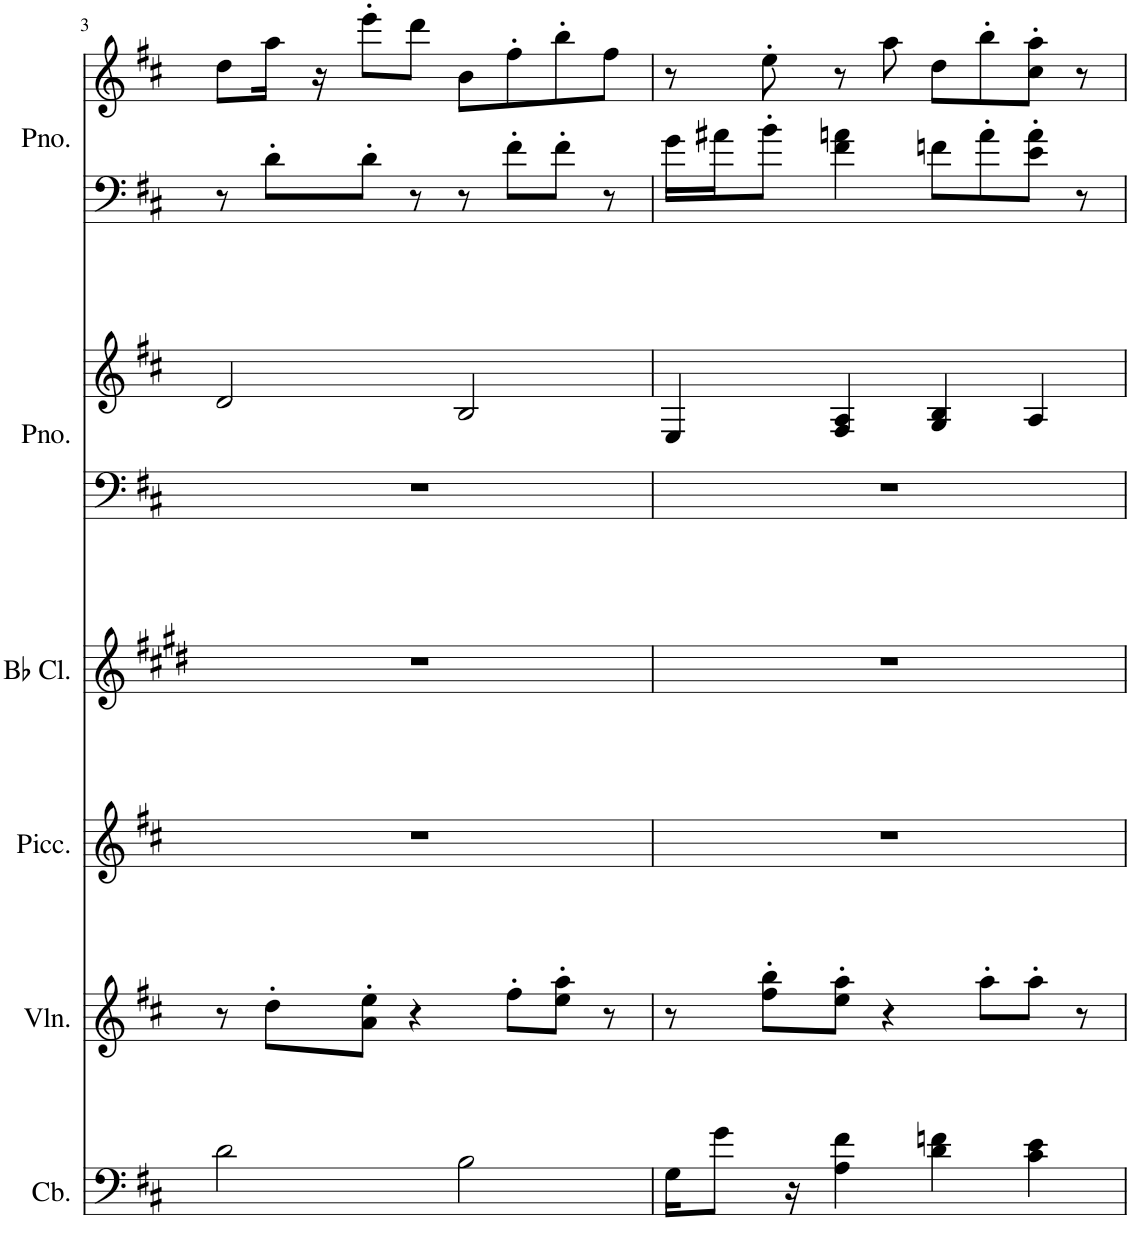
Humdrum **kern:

**kern	**kern	**kern	**kern	**kern	**kern	**kern	**kern
*part6	*part5	*part4	*part3	*part2	*part2	*part1	*part1
*staff8	*staff7	*staff6	*staff5	*staff4	*staff3	*staff2	*staff1
*I"Contrabass	*I"Violin	*I"Piccolo	*I"Bb Clarinet	*I"Piano	*	*I"Piano	*
*I'Cb.	*I'Vln.	*I'Picc.	*I'Bb Cl.	*I'Pno.	*	*I'Pno.	*
!!LO:PB:g=z
*clefF4	*clefG2	*clefG2	*clefG2	*clefF4	*clefG2	*clefF4	*clefG2
*Trd7c12	*	*Trd-7c-12	*Trd1c2	*	*	*	*
*k[f#c#]	*k[f#c#]	*k[f#c#]	*k[f#c#g#d#]	*k[f#c#]	*k[f#c#]	*k[f#c#]	*k[f#c#]
*M4/4	*M4/4	*M4/4	*M4/4	*M4/4	*M4/4	*M4/4	*M4/4
=3	=3	=3	=3	=3	=3	=3	=3
2d\	8r	1r	1r	1r	2d/	8r	8dd\L
.	8dd'\L	.	.	.	.	8d'\L	16aa\Jk
.	.	.	.	.	.	.	16r
.	8a\' 8ee\'J	.	.	.	.	8d'\J	8eee'\L
.	4r	.	.	.	.	8r	8ddd\J
2B\	.	.	.	.	2B/	8r	8b\L
.	8ff#'\L	.	.	.	.	8f#'\L	8ff#'\
.	8ee\' 8aa\'J	.	.	.	.	8f#'\J	8bb'\
.	8r	.	.	.	.	8r	8ff#\J
=4	=4	=4	=4	=4	=4	=4	=4
16G\KL	8r	1r	1r	1r	4E/	16g\LL	8r
8g\J	.	.	.	.	.	16a#X\J	.
.	8ff#\' 8bb\'L	.	.	.	.	8b'\J	8ee'\
16r	.	.	.	.	.	.	.
4A\ 4f#\	8ee\' 8aa\'J	.	.	.	4F#/ 4A/	4f#\ 4an\	8r
.	4r	.	.	.	.	.	8aa\
4d\ 4fn\	.	.	.	.	4G/ 4B/	8fn\L	8dd\L
.	8aa'\L	.	.	.	.	8a'\	8bb'\
4c#\ 4e\	8aa'\J	.	.	.	4A/	8e\' 8a\'J	8cc#\' 8aa\'J
.	8r	.	.	.	.	8r	8r
=	=	=	=	=	=	=	=
*-	*-	*-	*-	*-	*-	*-	*-
